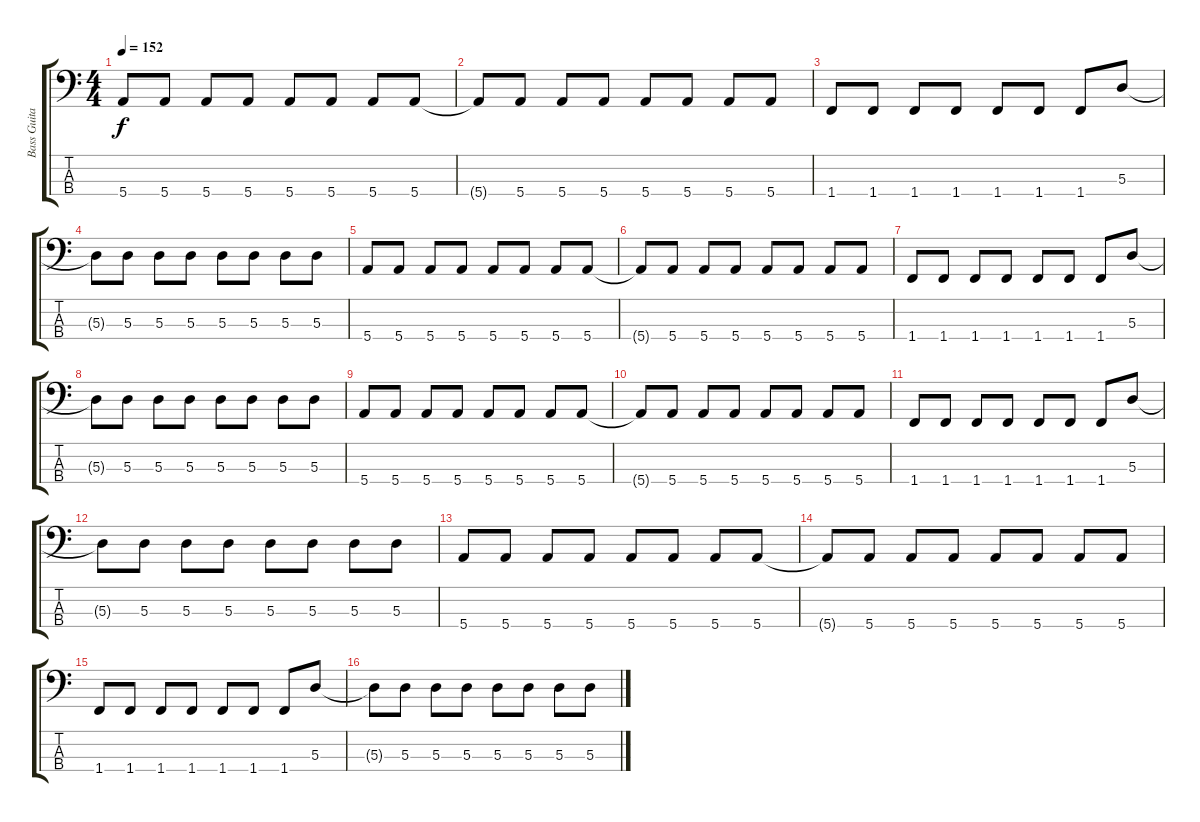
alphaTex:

\track ("Bass Guitar" "Bass Guita") {instrument electricbasspick}
\staff {score tabs}
\tuning (G2 D2 A1 E1) {hide}
\ts (4 4)
\tempo 152
\clef f4
\ks c
5.4.8{dy f} 5.4.8 5.4.8 5.4.8 5.4.8 5.4.8 5.4.8 5.4.8 |
5.4{t}.8 5.4.8 5.4.8 5.4.8 5.4.8 5.4.8 5.4.8 5.4.8 |
1.4.8 1.4.8 1.4.8 1.4.8 1.4.8 1.4.8 1.4.8 5.3.8 |
5.3{t}.8 5.3.8 5.3.8 5.3.8 5.3.8 5.3.8 5.3.8 5.3.8 |
5.4.8 5.4.8 5.4.8 5.4.8 5.4.8 5.4.8 5.4.8 5.4.8 |
5.4{t}.8 5.4.8 5.4.8 5.4.8 5.4.8 5.4.8 5.4.8 5.4.8 |
1.4.8 1.4.8 1.4.8 1.4.8 1.4.8 1.4.8 1.4.8 5.3.8 |
5.3{t}.8 5.3.8 5.3.8 5.3.8 5.3.8 5.3.8 5.3.8 5.3.8 |
5.4.8 5.4.8 5.4.8 5.4.8 5.4.8 5.4.8 5.4.8 5.4.8 |
5.4{t}.8 5.4.8 5.4.8 5.4.8 5.4.8 5.4.8 5.4.8 5.4.8 |
1.4.8 1.4.8 1.4.8 1.4.8 1.4.8 1.4.8 1.4.8 5.3.8 |
5.3{t}.8 5.3.8 5.3.8 5.3.8 5.3.8 5.3.8 5.3.8 5.3.8 |
5.4.8 5.4.8 5.4.8 5.4.8 5.4.8 5.4.8 5.4.8 5.4.8 |
5.4{t}.8 5.4.8 5.4.8 5.4.8 5.4.8 5.4.8 5.4.8 5.4.8 |
1.4.8 1.4.8 1.4.8 1.4.8 1.4.8 1.4.8 1.4.8 5.3.8 |
5.3{t}.8 5.3.8 5.3.8 5.3.8 5.3.8 5.3.8 5.3.8 5.3.8
